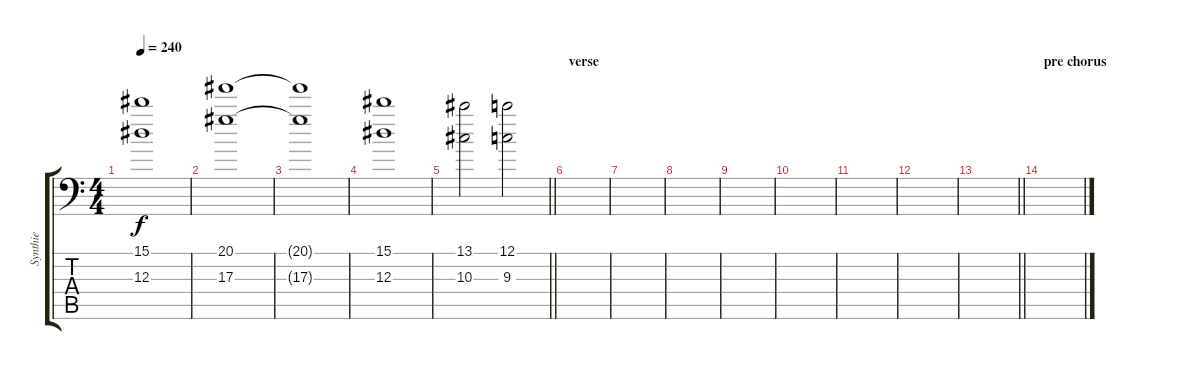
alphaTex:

\track ("Synthie" "Synthie") {instrument synthbass1}
\staff {score tabs}
\tuning (C4 G3 Eb3 Bb2 F2 Bb1) {hide}
\ts (4 4)
\tempo 240
\clef f4
\ks c
(15.1{t} 12.3{t}).1{dy f} |
(20.1 17.3).1 |
(20.1{t} 17.3{t}).1 |
(15.1 12.3).1 |
\barLineRight lightlight
(13.1 10.3).2 (12.1 9.3).2 |
\section ("" "verse")
|
|
|
|
|
|
|
\barLineRight lightlight
|
\section ("" "pre chorus")
